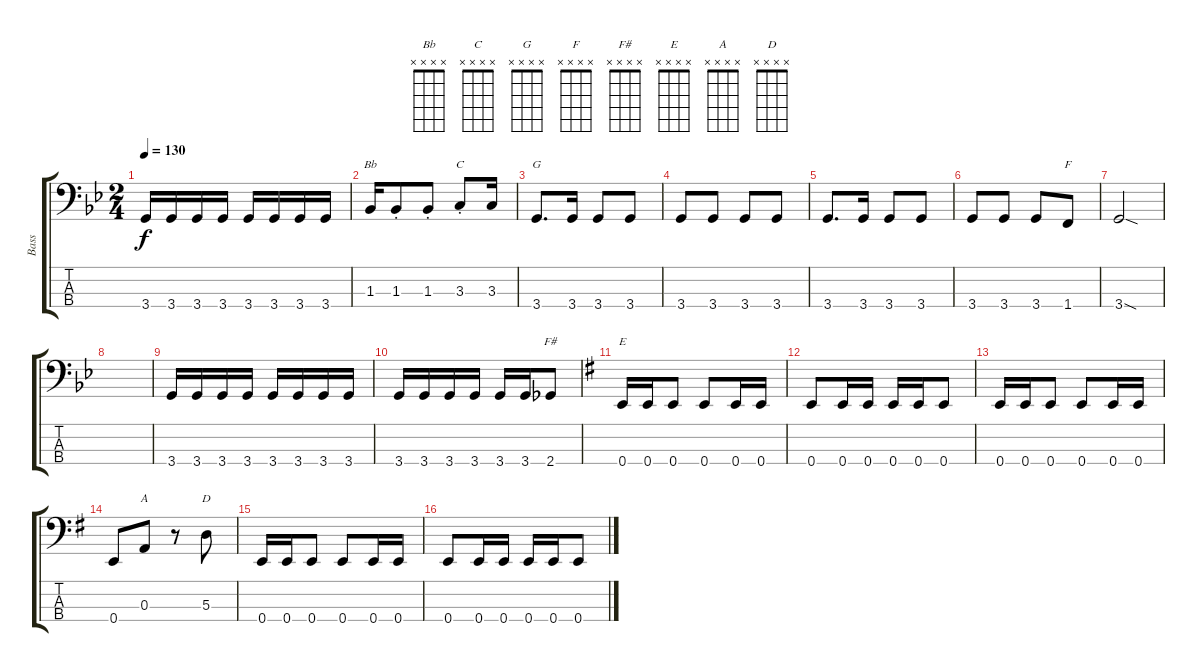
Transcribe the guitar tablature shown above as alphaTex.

\track ("Bass" "Bass") {instrument electricbassfinger}
\staff {score tabs}
\tuning (G2 D2 A1 E1) {hide}
\chord ("Bb" x x x x)
\chord ("C" x x x x)
\chord ("G" x x x x)
\chord ("F" x x x x)
\chord ("F#" x x x x)
\chord ("E" x x x x)
\chord ("A" x x x x)
\chord ("D" x x x x)
\ts (2 4)
\tempo 130
\clef f4
\ks gminor
3.4.16{dy f} 3.4.16 3.4.16 3.4.16 3.4.16 3.4.16 3.4.16 3.4.16 |
1.3.16{ch "Bb"} 1.3{st}.8 1.3{st}.8 3.3{st}.8{ch "C"} 3.3.16 |
3.4.8{d ch "G"} 3.4.16 3.4.8 3.4.8 |
3.4.8 3.4.8 3.4.8 3.4.8 |
3.4.8{d} 3.4.16 3.4.8 3.4.8 |
3.4.8 3.4.8 3.4.8 1.4.8{ch "F"} |
3.4{sod}.2 |
|
3.4.16 3.4.16 3.4.16 3.4.16 3.4.16 3.4.16 3.4.16 3.4.16 |
3.4.16 3.4.16 3.4.16 3.4.16 3.4.16 3.4.16 2.4.8{ch "F#"} |
\ks eminor
0.4.16{ch "E"} 0.4.16 0.4.8 0.4.8 0.4.16 0.4.16 |
0.4.8 0.4.16 0.4.16 0.4.16 0.4.16 0.4.8 |
0.4.16 0.4.16 0.4.8 0.4.8 0.4.16 0.4.16 |
0.4.8 0.3.8{ch "A"} r.8 5.3.8{ch "D"} |
0.4.16 0.4.16 0.4.8 0.4.8 0.4.16 0.4.16 |
0.4.8 0.4.16 0.4.16 0.4.16 0.4.16 0.4.8
